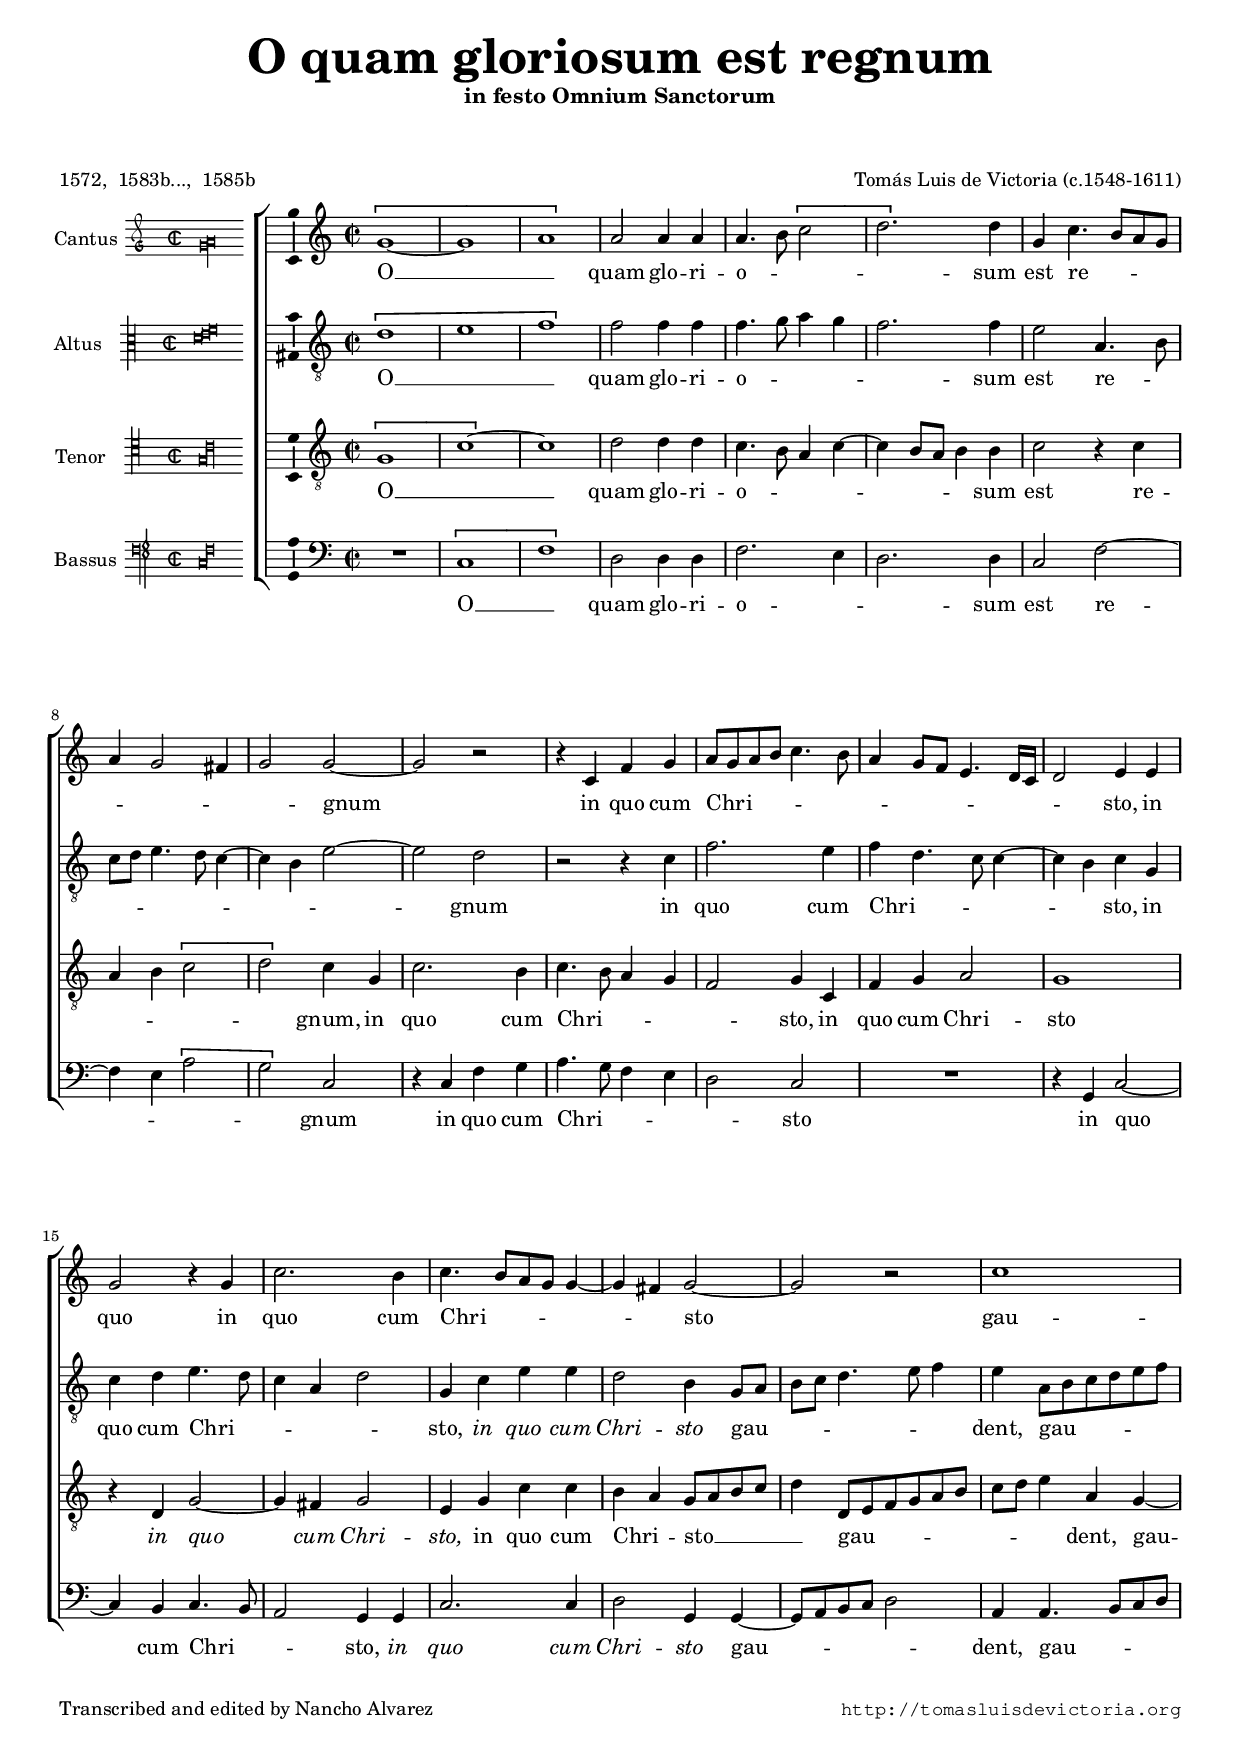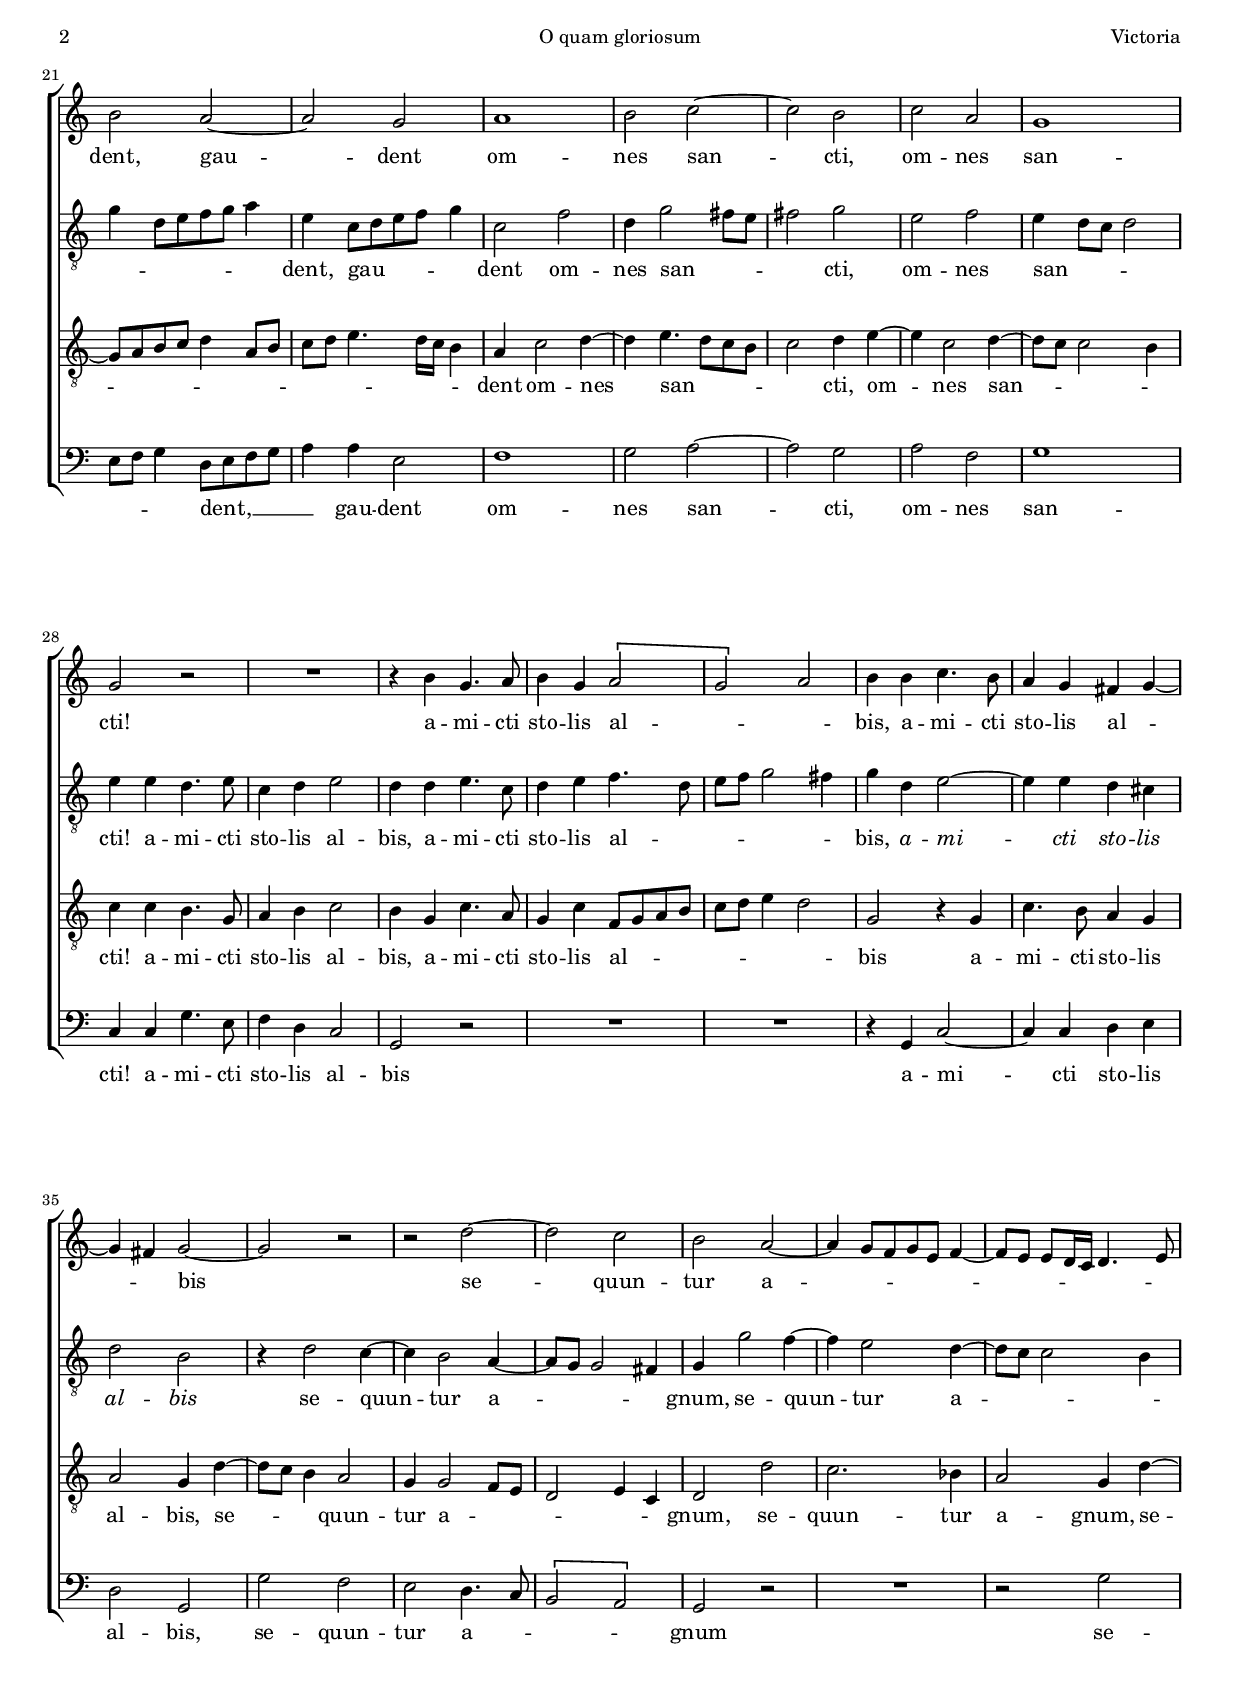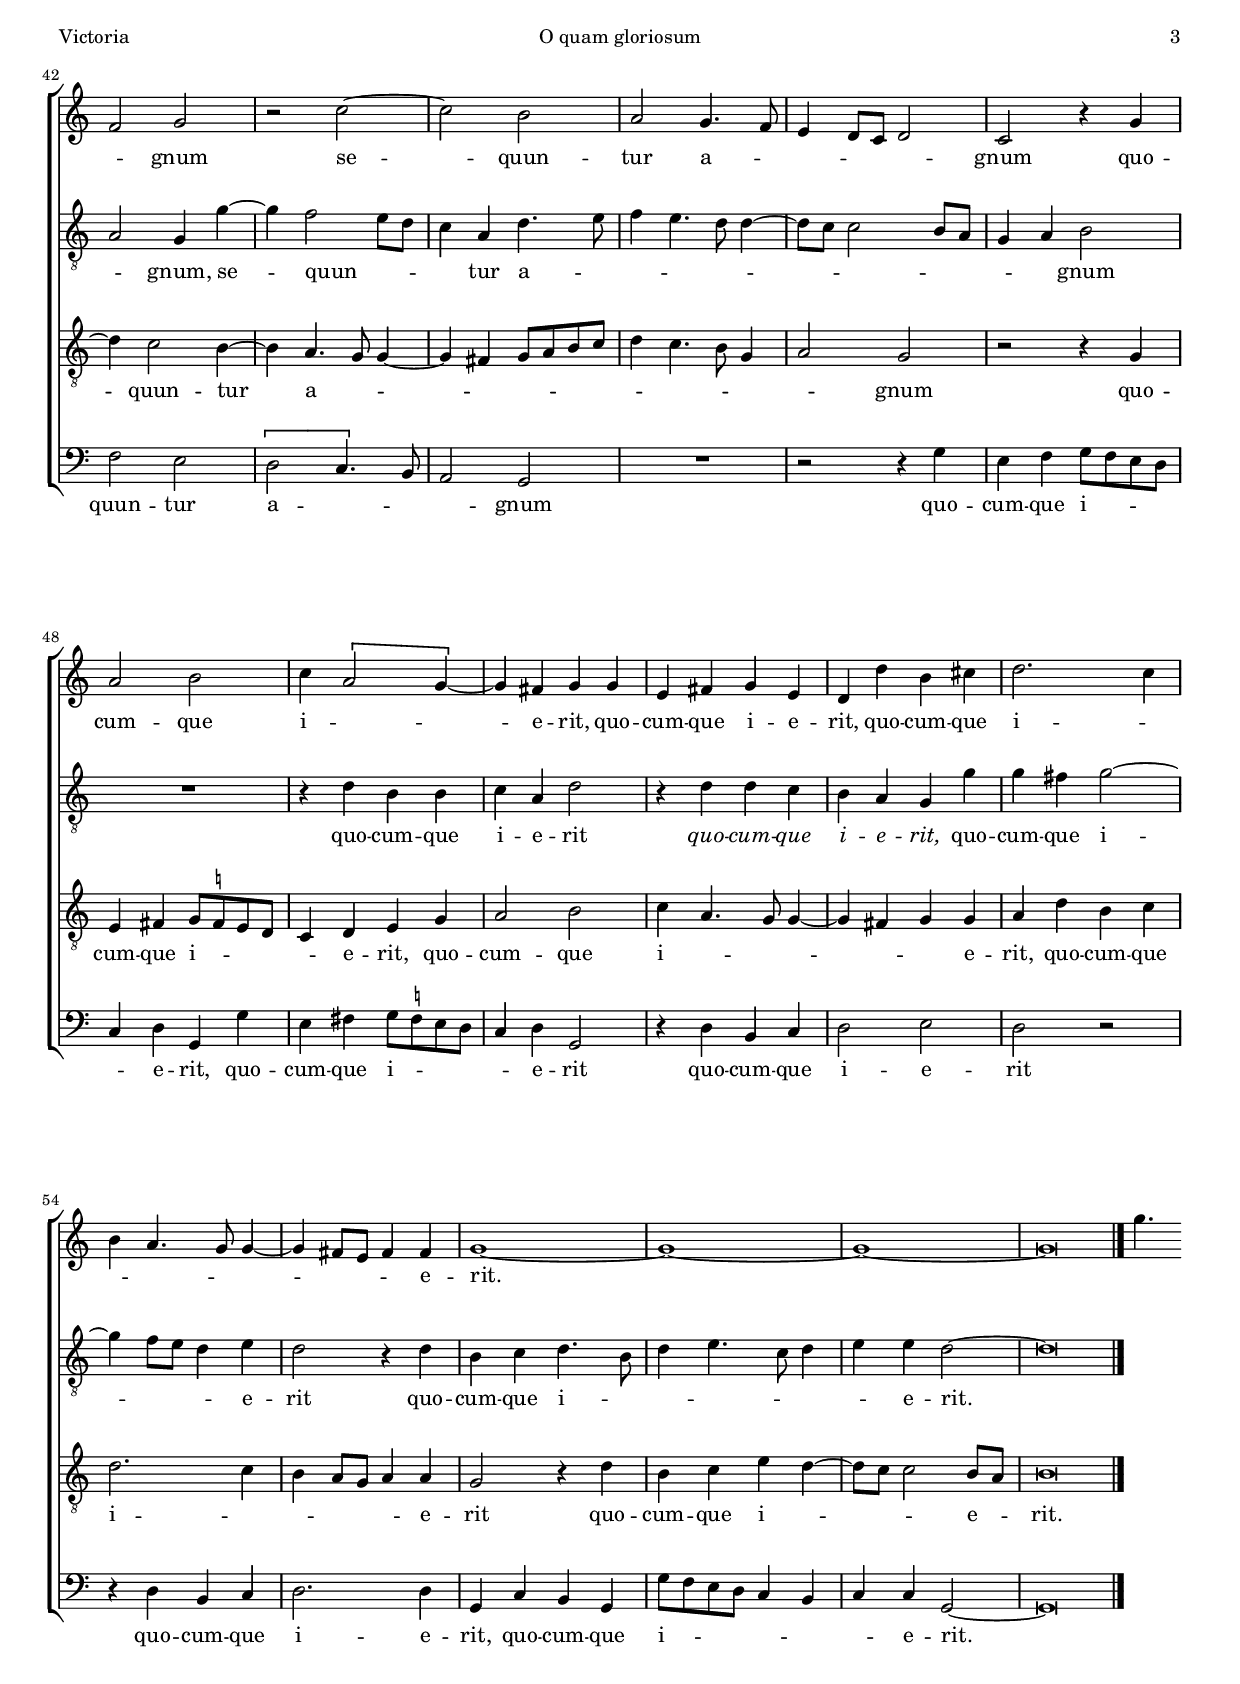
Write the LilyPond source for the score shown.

\version "2.18.0"

#(set-default-paper-size "a4")
#(set-global-staff-size 16.6)
#(ly:set-option 'point-and-click #f)
%mobile -s15.5 -i3.4

italicas=\override LyricText.font-shape = #'italic
rectas=\override LyricText.font-shape = #'upright
ss=\once \set suggestAccidentals = ##t
incipitwidth = 20

htitle="O quam gloriosum"
hcomposer="Victoria"

\header {
	title=\markup{\fontsize #4 "O quam gloriosum est regnum"}
	subtitle="in festo Omnium Sanctorum"
	subsubtitle =\markup{\vspace #2 }
	composer="Tomás Luis de Victoria (c.1548-1611)"
	%opus="(-)"
	%poet="1572,  1583b,  1585b,  1589a,  1589b,  1603"
	poet="1572,  1583b...,  1585b"
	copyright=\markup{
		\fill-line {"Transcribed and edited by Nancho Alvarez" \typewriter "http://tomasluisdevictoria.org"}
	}
%	tagline=""
}

global =  {\time  2/2 \key c \major  \skip 1*59 \bar "|."}

cantus =  \relative c''{
\[g1  ~g  a \]
a2 a4 a a4. b8 \[c2 d2.\] d4 g, c4.  b8[ a g] a4 g2 fis4 g2 g2~g r2 r4 c, f g  a8[ g a b] c4. b8 a4  g8[ f] e4.  d16[ c] d2 e4 e %\break
g2 r4 g c2. b4 c4.  b8[ a g] g4~ g fis g2 ~ g r2 c1 b2 a~ a g a1 b2 c2~ c b c a g1 g2 r R1
r4 b4 g4. a8 b4 g \[a2 g\] a b4 b c4. b8 a4 g fis g~ g fis g2 ~ g r2 r2 d'2~ d c b a~a4  g8[ f g e] f4~ f8[ e]  e[ d16 c] d4. e8 
%\break
f2 g r2 c2~ c b
a2 g4. f8 e4  d8[ c] d2   c2 r4 g'4 a2 b c4 \[a2 g4 ~ \] g fis g g e fis g e d d' b cis d2. c4 b a4. g8 g4~ g  fis8[ e] fis4 fis g1~g1~g~g\breve*1/2 g'4.
}

altus =  \relative c'{
\[d1 e f\] f2 f4 f f4. g8 a4 g f2. f4 e2 a,4. b8  c[ d] e4. d8 c4~ c b e2~ e d r2 r4 c4 f2. e4 f4 d4. c8 c4~ c4 b c g
c4 d4 e4. d8 c4 a d2 g,4 c e e d2 b4  g8[ a]  b[ c] d4. e8 f4 e4  a,8[ b c d e f] g4  d8[ e f g] a4 e  c8[ d e f] g4 c,2 f d4 g2  fis8[ e] fis2 g e f e4  d8[ c] d2 e4 e d4. e8 c4 d e2
d4 d e4. c8 d4 e f4. d8  e[ f] g2 fis4 g d e2~ e4 e d cis d2 b r4 d2 c4~c b2 a4~ a8[ g] g2 fis4 g4 g'2 f4~f4 e2 d4~ d8[ c] c2 b4 a2 g4 g'4~g f2  e8[ d] c4 a d4. e8
f4 e4. d8 d4~ d8[ c] c2  b8[ a] g4 a b2 R1 r4 d4 b b c a d2 r4 d4 d c b a g g' g fis g2~g4  f8[ e] d4 e d2 r4 d4 b c d4.b8 d4 e4. c8 d4 e4 e d2~d\breve*1/2
 }


tenor =  \relative c'{
\[g1 c ~ \] c d2 d4 d c4. b8 a4 c~c  b8[ a] b4 b c2 r4 c4 a b \[c2 d\] c4 g c2. b4 c4. b8 a4 g f2 g4 c, f g a2 g1
r4 d4 g2~g4 fis g2 e4 g c c b a  g8[ a b c] d4  d,8[ e f g a b]  c[ d] e4 a, g~ g8[ a b c ] d4  a8[ b]  c[ d] e4. d16 c b4 a4 c2 d4~d e4.  d8[ c b] c2 d4 e4~e c2 d4~ d8[ c] c2 b4 c4 c b4. g8 a4 b c2
b4 g c4. a8 g4 c  f,8[ g a b]  c[ d ] e4 d2 g, r4 g c4. b8 a4 g a2 g4 d'~ d8[ c] b4 a2 g4 g2  f8[ e] d2 e4 c d2 d'c2. bes4 a2 g4 d'~d c2 b4~b a4. g8 g4~g fis  g8[ a b c] 
d4 c4. b8 g4 a2 g2 r2 r4 g4 e fis  g8[ \ss f e d] c4 d e  g a2 b c4 a4. g8 g4~g fis g g4 a d b c d2. c4 b4  a8[ g] a4 a g2 r4 d'b c e d~ d8[ c] c2  b8[ a] b\breve*1/2
}


bassus= \relative c{
R1 \[c f\] d2 d4 d f2. e4 d2. d4 c2 f2~f4 e4 \[a2 g2\] c,2 r4 c f g a4. g8 f4 e d2  c R1 r4 g c2~
c4 b c4. b8 a2 g4 g c2. c4 d2 g,4 g~ g8[ a b c] d2 a4 a4.  b8[ c d]  e[ f] g4  d8[ e f g] a4 a4 e2 f1 g2 a~a g a f g1 c,4 c g'4. e8 f4 d c2
g2 r R1 R1 r4 g4 c2~c4 c d e d2 g, g' f e d4.c8 \[b2 a\] g r2 R1 r2 g' f e \[d c4.\] b8 a2 g
R1 r2 r4 g' e f  g8[ f e d] c4 d g, g' e fis  g8[ \ss f e d] c4 d g,2 r4 d' b c d2 e d r r4 d b c d2. d4 g, c b g  g'8[ f e d] c4 b c c g2~g\breve*1/2
}


textocantus = \lyricmode {
O __ _  _  quam glo -- ri -- o -- _ _ _  sum est re  -- _ _ _ _ _ _ _  gnum _ 
in quo cum Chri -- _ _ _ _ _ _ _ _ _ _ _ _ sto, in quo in quo  cum 
Chri -- _ _ _ _ _ _ sto _ 
gau -- dent, gau -- _ dent om -- nes san -- _ cti, om -- nes 
san -- cti!
a -- mi -- cti sto -- lis al -- _ _ bis, a -- mi -- cti sto -- lis 
al -- _ _ _ bis _  
se -- _ quun -- tur
a -- _ _ _ _ _ _ _ _ _ _ _ _ _ _ gnum  se -- _ quun -- tur a -- _ _ _ _ _ gnum
quo -- cum -- que i -- _ _ _ e -- rit, quo -- cum -- que i -- e -- rit, 
quo -- cum -- que i -- _ _ _ _ _ _ _ _ _ e -- rit. _ _ _
}



textoaltus = \lyricmode {
O __ _ _  quam glo -- ri -- o -- _ _ _ _ sum est re  --  _ _ _ _ _ _ _ _ _ _ gnum
in quo cum Chri -- _ _ _ _ _ sto,   in quo cum Chri -- _ _ _ _ sto,
\italicas
in quo cum Chri -- sto
\rectas
gau -- _ _ _ _ _ _ dent,   gau -- _ _ _ _ _ _ _ _ _ _ _ dent,  gau -- _ _ _ _ 
dent om -- nes san -- _ _ _ cti, om -- nes
san -- _ _ _ cti!
a -- mi -- cti sto -- lis al -- bis, a -- mi -- cti sto -- lis 
al -- _ _ _ _ _ bis,
\italicas
a -- mi -- _ cti sto -- lis al -- bis
\rectas
se -- quun -- _ tur a -- _ _ _ _ gnum, se -- quun -- _ tur a -- _ _ _ _ _ 
gnum, se -- _ quun  -- _ _ _ tur a -- _ _ _ _ _ _ _ _ _ _ _ _ gnum 
quo -- cum -- que i -- e -- rit
\italicas
quo -- cum -- que i -- e -- rit, 
\rectas
quo -- cum -- que i -- _ _ _ _ e -- rit quo -- cum -- que i -- _ _ _ _ _ _ 
e -- rit. _
}


textotenor = \lyricmode {
O __ _ _ quam glo -- ri -- o -- _ _ _ _ _ _ _ sum est re  --  _ _ _ _ gnum, in quo cum 
Chri -- _ _ _ _ sto, in quo  cum Chri -- sto
\italicas
in quo _ cum Chri -- sto,
\rectas
in quo cum   Chri -- _ sto __ _ _ _ _  
gau -- _ _ _ _ _ _ _ _ dent, gau -- _ _ _ _ _ _ _ _ _ _ _ _ _ dent    
om -- nes _ san -- _ _ _ _ cti,
om -- _ nes san -- _ _ _ _ cti! 
a -- mi -- cti sto -- lis al -- bis, a -- mi -- cti sto -- lis al -- _ _ _ _ _ _ _ bis
a -- mi -- cti sto -- lis al -- bis,
se -- _ _ _ quun -- tur
a -- _ _ _ _ _ gnum, se -- quun -- tur a -- gnum, se -- _ quun -- tur _    
a -- _ _ _ _ _ _ _ _ _ _ _ _ _ gnum quo -- cum -- que i -- _ _ _ _ e -- rit, 
quo -- cum -- que i -- _ _ _ _ _ _ e -- rit, 
quo -- cum -- que i -- _ _ _ _ _ e -- rit quo -- cum -- que i -- _ _ _ _ e -- _ rit. 
}


textobassus = \lyricmode {
O __ _ quam glo -- ri -- o -- _ _ sum est re  --  _ _ _ _ gnum 
in quo cum Chri -- _ _ _ _ sto 
in quo _   cum Chri -- _ _ sto, 
\italicas
in quo cum Chri -- sto 
\rectas
gau -- _ _ _ _ _ dent, gau -- _ _ _ _ _ _ dent, __ _ _ _ _ gau -- dent 
om -- nes san -- _ cti,
om -- nes san -- cti! 
a -- mi -- cti sto -- lis al -- bis
a -- mi -- _ cti sto -- lis al -- bis, se -- quun -- tur
a -- _ _ _ gnum se -- quun -- tur a -- _ _ _ gnum 
quo -- cum -- que i -- _ _ _ _ e -- rit, quo -- cum -- que i -- _ _ _ _ e -- rit
quo -- cum -- que i -- e -- rit quo -- cum -- que i -- e -- rit, 
quo  -- cum -- que i -- _ _ _ _ _ _ e -- rit. _
}



incipitcantus=\markup{
	\score{
		{ 
		\set Staff.instrumentName="Cantus "
		\override NoteHead.style = #'neomensural
		\override Rest.style = #'neomensural
		\override Staff.TimeSignature.style = #'neomensural
		\cadenzaOn 
		\clef "petrucci-g"
		\key c \major
		\time 2/2
		\[g'\longa a'\breve\]
		} 
	\layout {
		\context {\Voice
			\remove Ligature_bracket_engraver
			\consists Mensural_ligature_engraver
		}
		line-width=\incipitwidth
		indent = 0
	}
	}
}


incipitaltus=\markup{
	\score{
		{ 
		\set Staff.instrumentName="Altus   "
		\override NoteHead.style = #'neomensural 
		\override Rest.style = #'neomensural
		\override Staff.TimeSignature.style = #'neomensural
		\cadenzaOn 
		\clef "petrucci-c3"
		\key c \major
		\time 2/2
		\[d' e' f'\]
		} 
	\layout {
		\context {\Voice
			\remove Ligature_bracket_engraver
			\consists Mensural_ligature_engraver
		}
		line-width=\incipitwidth
		indent = 0
	}
	}
}


incipittenor=\markup{
	\score{
		{ 
		\set Staff.instrumentName="Tenor   "
		\override NoteHead.style = #'neomensural 
		\override Rest.style = #'neomensural
		\override Staff.TimeSignature.style = #'neomensural
		\cadenzaOn 
		\clef "petrucci-c4"
		\key c \major
		\time 2/2
		\[g\breve c'\longa\]
		} 
	\layout {
		\context {\Voice
			\remove Ligature_bracket_engraver
			\consists Mensural_ligature_engraver
		}
		line-width=\incipitwidth
		indent=0
	}
	}
}


incipitbassus=\markup{
	\score{
		{ 
		\set Staff.instrumentName="Bassus "
		\override NoteHead.style = #'neomensural 
		\override Rest.style = #'neomensural
		\override Staff.TimeSignature.style = #'neomensural
		\cadenzaOn 
		\clef "petrucci-f4"
		\key c \major
		\time 2/2
		\[c\breve f\]
		} 
	\layout {
		\context {\Voice
			\remove Ligature_bracket_engraver
			\consists Mensural_ligature_engraver
		}
		line-width=\incipitwidth
		indent = 0
	}
	}
}





\score {\transpose c' c'{
\new ChoirStaff<<

	\new Staff <<\global
	\new Voice="v1" {
		\set Staff.instrumentName=\incipitcantus
		\clef "treble"
		\cantus }
	\new Lyrics \lyricsto "v1" {\textocantus }
	>>

	
	\new Staff << \global
	\new Voice="v2" {
		\set Staff.instrumentName=\incipitaltus
		\clef "G_8" 
		\altus}
	\new Lyrics \lyricsto "v2" {\textoaltus }
	>>

	
	\new Staff <<\global
	\new Voice="v3" {
		\set Staff.instrumentName=\incipittenor
		\clef "G_8"
		\tenor }
	\new Lyrics \lyricsto "v3" {\textotenor }
	>>
	

	\new Staff <<\global
	\new Voice="v4" {
		\set Staff.instrumentName=\incipitbassus
		\clef "bass" 
		\bassus }
	\new Lyrics \lyricsto "v4" {\textobassus }
	>>
	
>>

	}%transpose

\layout{ 
	\context {\Lyrics 
		\override VerticalAxisGroup.staff-affinity = #UP
		\override VerticalAxisGroup.nonstaff-relatedstaff-spacing =
			#'((basic-distance . 0) (minimum-distance . 0) (padding . 1))
		\override LyricText.font-size = #1.2
		\override LyricHyphen.minimum-distance = #0.5
	}
	\context {\Score 
		tempoHideNote = ##t
		\override BarNumber.padding = #2 
	}
	\context {\Voice 
		melismaBusyProperties = #'()
		%autoBeaming = ##f
	}
	\context {\Staff 
                %\RemoveEmptyStaves
                %\override VerticalAxisGroup.remove-first = ##t
		\override VerticalAxisGroup.staff-staff-spacing =
			#'((basic-distance . 11) (minimum-distance . 0) (padding . 1))
		\consists Ambitus_engraver 
		\override LigatureBracket.padding = #1
	}
}

%\midi { \mtempo }

}


\paper{
	evenHeaderMarkup=\markup  \fill-line { \fromproperty #'page:page-number-string \htitle \hcomposer }
	oddHeaderMarkup= \markup  \fill-line { \on-the-fly #not-first-page \hcomposer \on-the-fly #not-first-page \htitle \on-the-fly #not-first-page \fromproperty #'page:page-number-string }
	%system-count=20
	%page-count = 8
	ragged-last-bottom = ##f
	indent=3.5\cm
	system-system-spacing =
	#'((basic-distance . 20) (minimum-distance . 0) (padding . 5))
	top-system-spacing = % header
	#'((basic-distance . 8) (minimum-distance . 0) (padding . 0))
	last-bottom-spacing = % footer
	#'((basic-distance . 12) (minimum-distance . 0) (padding . 0))
        markup-system-spacing.padding = #1.5
}
